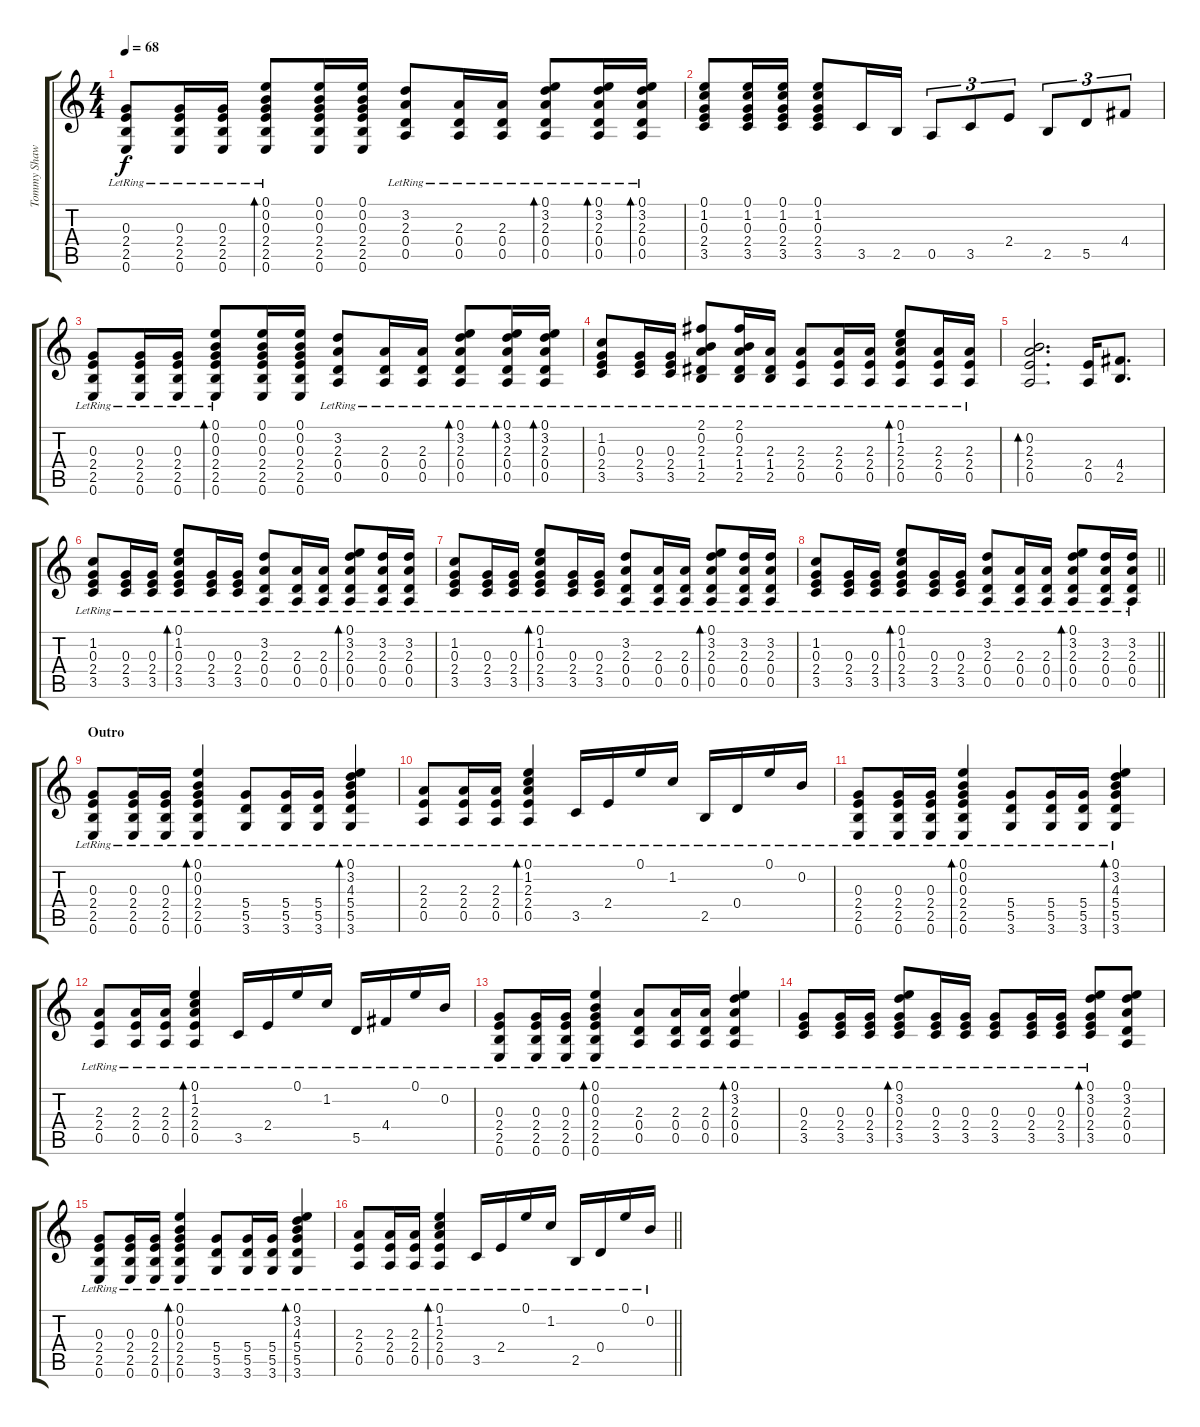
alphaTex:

\track ("Tommy Shaw" "Tommy Shaw") {instrument acousticguitarsteel}
\staff {score tabs}
\tuning (E4 B3 G3 D3 A2 E2) {hide}
\ts (4 4)
\tempo 68
\clef g2
\ks c
(0.3{lr} 2.4{lr} 2.5{lr} 0.6{lr}).8{dy f} (0.3{lr} 2.4{lr} 2.5{lr} 0.6{lr}).16 (0.3{lr} 2.4{lr} 2.5{lr} 0.6{lr}).16 (0.1{lr} 0.2{lr} 0.3{lr} 2.4{lr} 2.5{lr} 0.6{lr}).8{bd 60} (0.1 0.2 0.3 2.4 2.5 0.6).16 (0.1 0.2 0.3 2.4 2.5 0.6).16 (3.2 2.3 0.4{lr} 0.5).8 (2.3 0.4{lr} 0.5).16 (2.3 0.4{lr} 0.5).16 (0.1{lr} 3.2{lr} 2.3{lr} 0.4{lr} 0.5).8{bd 60} (0.1{lr} 3.2{lr} 2.3{lr} 0.4{lr} 0.5).16{bd 60} (0.1{lr} 3.2{lr} 2.3{lr} 0.4{lr} 0.5).16{bd 60} |
(0.1 1.2 0.3 2.4 3.5).8 (0.1 1.2 0.3 2.4 3.5).16 (0.1 1.2 0.3 2.4 3.5).16 (0.1 1.2 0.3 2.4 3.5).8 3.5.16 2.5.16 0.5.8{tu (3 2)} 3.5.8{tu (3 2)} 2.4.8{tu (3 2)} 2.5.8{tu (3 2)} 5.5.8{tu (3 2)} 4.4.8{tu (3 2)} |
(0.3{lr} 2.4{lr} 2.5{lr} 0.6{lr}).8 (0.3{lr} 2.4{lr} 2.5{lr} 0.6{lr}).16 (0.3{lr} 2.4{lr} 2.5{lr} 0.6{lr}).16 (0.1{lr} 0.2{lr} 0.3{lr} 2.4{lr} 2.5{lr} 0.6{lr}).8{bd 60} (0.1 0.2 0.3 2.4 2.5 0.6).16 (0.1 0.2 0.3 2.4 2.5 0.6).16 (3.2 2.3 0.4{lr} 0.5).8 (2.3 0.4{lr} 0.5).16 (2.3 0.4{lr} 0.5).16 (0.1{lr} 3.2{lr} 2.3{lr} 0.4{lr} 0.5).8{bd 60} (0.1{lr} 3.2{lr} 2.3{lr} 0.4{lr} 0.5).16{bd 60} (0.1{lr} 3.2{lr} 2.3{lr} 0.4{lr} 0.5).16{bd 60} |
(1.2 0.3 2.4{lr} 3.5).8 (0.3 2.4{lr} 3.5).16 (0.3 2.4{lr} 3.5).16 (2.1 0.2 2.3 1.4{lr} 2.5).8 (2.1 0.2 2.3 1.4{lr} 2.5).16 (2.3 1.4{lr} 2.5).16 (2.3{lr} 2.4{lr} 0.5{lr}).8 (2.3{lr} 2.4{lr} 0.5{lr}).16 (2.3{lr} 2.4{lr} 0.5{lr}).16 (0.1{lr} 1.2{lr} 2.3{lr} 2.4{lr} 0.5{lr}).8{bd 60} (2.3{lr} 2.4{lr} 0.5{lr}).16 (2.3{lr} 2.4{lr} 0.5{lr}).16 |
(0.2 2.3 2.4 0.5).2{d bd 240} (2.4 0.5).16 (4.4 2.5).8{d} |
(1.2 0.3 2.4{lr} 3.5).8 (0.3 2.4{lr} 3.5).16 (0.3 2.4{lr} 3.5).16 (0.1{lr} 1.2{lr} 0.3{lr} 2.4{lr} 3.5).8{bd 60} (0.3 2.4{lr} 3.5).16 (0.3 2.4{lr} 3.5).16 (3.2 2.3 0.4{lr} 0.5).8 (2.3 0.4{lr} 0.5).16 (2.3 0.4{lr} 0.5).16 (0.1{lr} 3.2{lr} 2.3{lr} 0.4{lr} 0.5).8{bd 60} (3.2 2.3 0.4{lr} 0.5).16 (3.2 2.3 0.4{lr} 0.5).16 |
(1.2 0.3 2.4{lr} 3.5).8 (0.3 2.4{lr} 3.5).16 (0.3 2.4{lr} 3.5).16 (0.1{lr} 1.2{lr} 0.3{lr} 2.4{lr} 3.5).8{bd 60} (0.3 2.4{lr} 3.5).16 (0.3 2.4{lr} 3.5).16 (3.2 2.3 0.4{lr} 0.5).8 (2.3 0.4{lr} 0.5).16 (2.3 0.4{lr} 0.5).16 (0.1{lr} 3.2{lr} 2.3{lr} 0.4{lr} 0.5).8{bd 60} (3.2 2.3 0.4{lr} 0.5).16 (3.2 2.3 0.4{lr} 0.5).16 |
\barLineRight lightlight
(1.2 0.3 2.4{lr} 3.5).8 (0.3 2.4{lr} 3.5).16 (0.3 2.4{lr} 3.5).16 (0.1{lr} 1.2{lr} 0.3{lr} 2.4{lr} 3.5).8{bd 60} (0.3 2.4{lr} 3.5).16 (0.3 2.4{lr} 3.5).16 (3.2 2.3 0.4{lr} 0.5).8 (2.3 0.4{lr} 0.5).16 (2.3 0.4{lr} 0.5).16 (0.1{lr} 3.2{lr} 2.3{lr} 0.4{lr} 0.5).8{bd 60} (3.2 2.3 0.4{lr} 0.5).16 (3.2 2.3 0.4{lr} 0.5).16 |
\section ("" "Outro")
(0.3{lr} 2.4{lr} 2.5{lr} 0.6{lr}).8 (0.3{lr} 2.4{lr} 2.5{lr} 0.6{lr}).16 (0.3{lr} 2.4{lr} 2.5{lr} 0.6{lr}).16 (0.1{lr} 0.2{lr} 0.3{lr} 2.4{lr} 2.5{lr} 0.6{lr}).4{bd 60} (5.4{lr} 5.5{lr} 3.6{lr}).8 (5.4{lr} 5.5{lr} 3.6{lr}).16 (5.4{lr} 5.5{lr} 3.6{lr}).16 (0.1{lr} 3.2{lr} 4.3{lr} 5.4{lr} 5.5{lr} 3.6{lr}).4{bd 60} |
(2.3{lr} 2.4{lr} 0.5{lr}).8 (2.3{lr} 2.4{lr} 0.5{lr}).16 (2.3{lr} 2.4{lr} 0.5{lr}).16 (0.1{lr} 1.2{lr} 2.3{lr} 2.4{lr} 0.5{lr}).4{bd 60} 3.5{lr}.16 2.4{lr}.16 0.1{lr}.16 1.2{lr}.16 2.5{lr}.16 0.4{lr}.16 0.1{lr}.16 0.2{lr}.16 |
(0.3{lr} 2.4{lr} 2.5{lr} 0.6{lr}).8 (0.3{lr} 2.4{lr} 2.5{lr} 0.6{lr}).16 (0.3{lr} 2.4{lr} 2.5{lr} 0.6{lr}).16 (0.1{lr} 0.2{lr} 0.3{lr} 2.4{lr} 2.5{lr} 0.6{lr}).4{bd 60} (5.4{lr} 5.5{lr} 3.6{lr}).8 (5.4{lr} 5.5{lr} 3.6{lr}).16 (5.4{lr} 5.5{lr} 3.6{lr}).16 (0.1{lr} 3.2{lr} 4.3{lr} 5.4{lr} 5.5{lr} 3.6{lr}).4{bd 60} |
(2.3{lr} 2.4{lr} 0.5{lr}).8 (2.3{lr} 2.4{lr} 0.5{lr}).16 (2.3{lr} 2.4{lr} 0.5{lr}).16 (0.1{lr} 1.2{lr} 2.3{lr} 2.4{lr} 0.5{lr}).4{bd 60} 3.5{lr}.16 2.4{lr}.16 0.1{lr}.16 1.2{lr}.16 5.5{lr}.16 4.4{lr}.16 0.1{lr}.16 0.2{lr}.16 |
(0.3{lr} 2.4{lr} 2.5{lr} 0.6{lr}).8 (0.3{lr} 2.4{lr} 2.5{lr} 0.6{lr}).16 (0.3{lr} 2.4{lr} 2.5{lr} 0.6{lr}).16 (0.1{lr} 0.2{lr} 0.3{lr} 2.4{lr} 2.5{lr} 0.6{lr}).4{bd 60} (2.3 0.4{lr} 0.5).8 (2.3 0.4{lr} 0.5).16 (2.3 0.4{lr} 0.5).16 (0.1{lr} 3.2{lr} 2.3{lr} 0.4{lr} 0.5).4{bd 60} |
(0.3 2.4{lr} 3.5).8 (0.3 2.4{lr} 3.5).16 (0.3 2.4{lr} 3.5).16 (0.1{lr} 3.2{lr} 0.3{lr} 2.4{lr} 3.5).8{bd 60} (0.3 2.4{lr} 3.5).16 (0.3 2.4{lr} 3.5).16 (0.3 2.4{lr} 3.5).8 (0.3 2.4{lr} 3.5).16 (0.3 2.4{lr} 3.5).16 (0.1{lr} 3.2{lr} 0.3{lr} 2.4{lr} 3.5).8{bd 60} (0.1 3.2 2.3 0.4 0.5).8 |
(0.3{lr} 2.4{lr} 2.5{lr} 0.6{lr}).8 (0.3{lr} 2.4{lr} 2.5{lr} 0.6{lr}).16 (0.3{lr} 2.4{lr} 2.5{lr} 0.6{lr}).16 (0.1{lr} 0.2{lr} 0.3{lr} 2.4{lr} 2.5{lr} 0.6{lr}).4{bd 60} (5.4{lr} 5.5{lr} 3.6{lr}).8 (5.4{lr} 5.5{lr} 3.6{lr}).16 (5.4{lr} 5.5{lr} 3.6{lr}).16 (0.1{lr} 3.2{lr} 4.3{lr} 5.4{lr} 5.5{lr} 3.6{lr}).4{bd 60} |
\barLineRight lightlight
(2.3{lr} 2.4{lr} 0.5{lr}).8 (2.3{lr} 2.4{lr} 0.5{lr}).16 (2.3{lr} 2.4{lr} 0.5{lr}).16 (0.1{lr} 1.2{lr} 2.3{lr} 2.4{lr} 0.5{lr}).4{bd 60} 3.5{lr}.16 2.4{lr}.16 0.1{lr}.16 1.2{lr}.16 2.5{lr}.16 0.4{lr}.16 0.1{lr}.16 0.2{lr}.16
